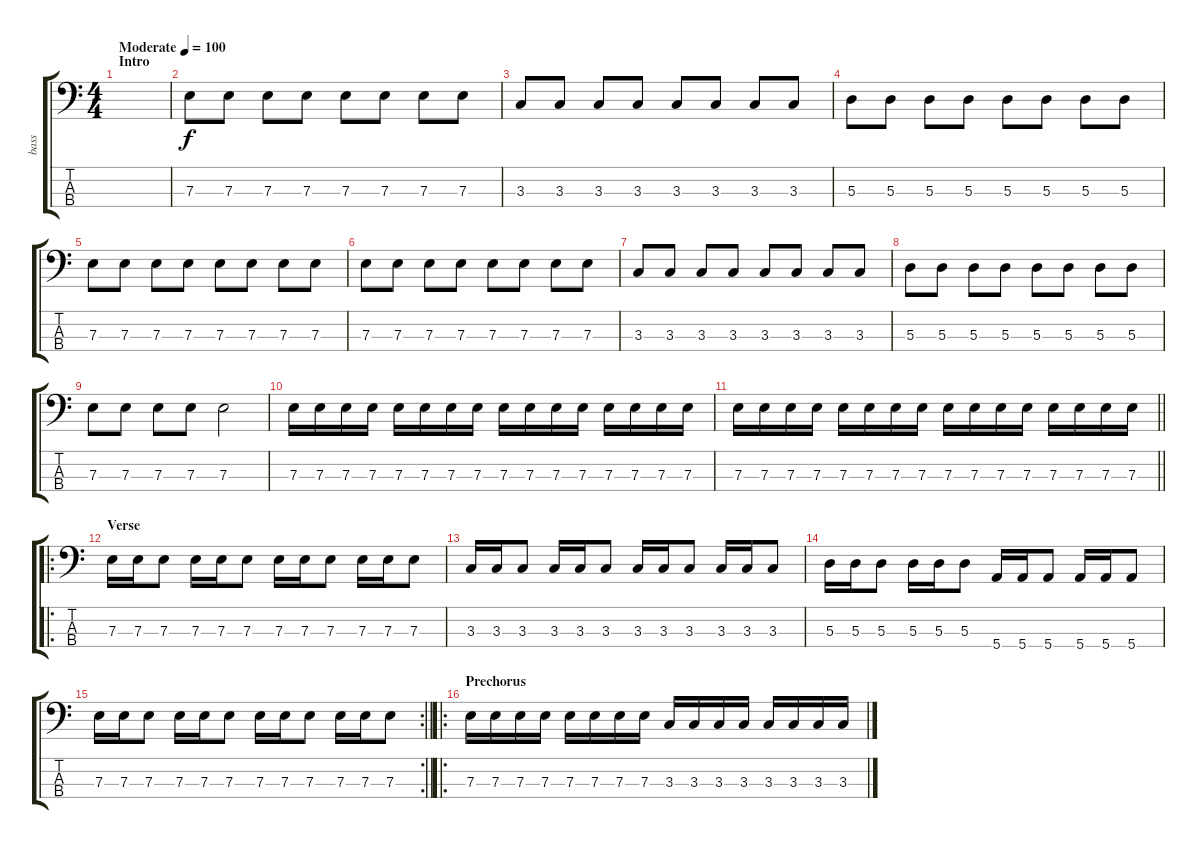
\track ("bass" "bass") {instrument electricbassfinger}
\staff {score tabs}
\tuning (G2 D2 A1 E1) {hide}
\ts (4 4)
\section ("" "Intro")
\tempo (100 "Moderate")
\clef f4
\ks c
|
7.3.8 7.3.8 7.3.8 7.3.8 7.3.8 7.3.8 7.3.8 7.3.8 |
3.3.8 3.3.8 3.3.8 3.3.8 3.3.8 3.3.8 3.3.8 3.3.8 |
5.3.8 5.3.8 5.3.8 5.3.8 5.3.8 5.3.8 5.3.8 5.3.8 |
7.3.8 7.3.8 7.3.8 7.3.8 7.3.8 7.3.8 7.3.8 7.3.8 |
7.3.8 7.3.8 7.3.8 7.3.8 7.3.8 7.3.8 7.3.8 7.3.8 |
3.3.8 3.3.8 3.3.8 3.3.8 3.3.8 3.3.8 3.3.8 3.3.8 |
5.3.8 5.3.8 5.3.8 5.3.8 5.3.8 5.3.8 5.3.8 5.3.8 |
7.3.8 7.3.8 7.3.8 7.3.8 7.3.2 |
7.3.16 7.3.16 7.3.16 7.3.16 7.3.16 7.3.16 7.3.16 7.3.16 7.3.16 7.3.16 7.3.16 7.3.16 7.3.16 7.3.16 7.3.16 7.3.16 |
\barLineRight lightlight
7.3.16 7.3.16 7.3.16 7.3.16 7.3.16 7.3.16 7.3.16 7.3.16 7.3.16 7.3.16 7.3.16 7.3.16 7.3.16 7.3.16 7.3.16 7.3.16 |
\ro
\section ("" "Verse")
7.3.16 7.3.16 7.3.8 7.3.16 7.3.16 7.3.8 7.3.16 7.3.16 7.3.8 7.3.16 7.3.16 7.3.8 |
3.3.16 3.3.16 3.3.8 3.3.16 3.3.16 3.3.8 3.3.16 3.3.16 3.3.8 3.3.16 3.3.16 3.3.8 |
5.3.16 5.3.16 5.3.8 5.3.16 5.3.16 5.3.8 5.4.16 5.4.16 5.4.8 5.4.16 5.4.16 5.4.8 |
\rc 2
\barLineRight lightlight
7.3.16 7.3.16 7.3.8 7.3.16 7.3.16 7.3.8 7.3.16 7.3.16 7.3.8 7.3.16 7.3.16 7.3.8 |
\ro
\section ("" "Prechorus")
7.3.16 7.3.16 7.3.16 7.3.16 7.3.16 7.3.16 7.3.16 7.3.16 3.3.16 3.3.16 3.3.16 3.3.16 3.3.16 3.3.16 3.3.16 3.3.16
